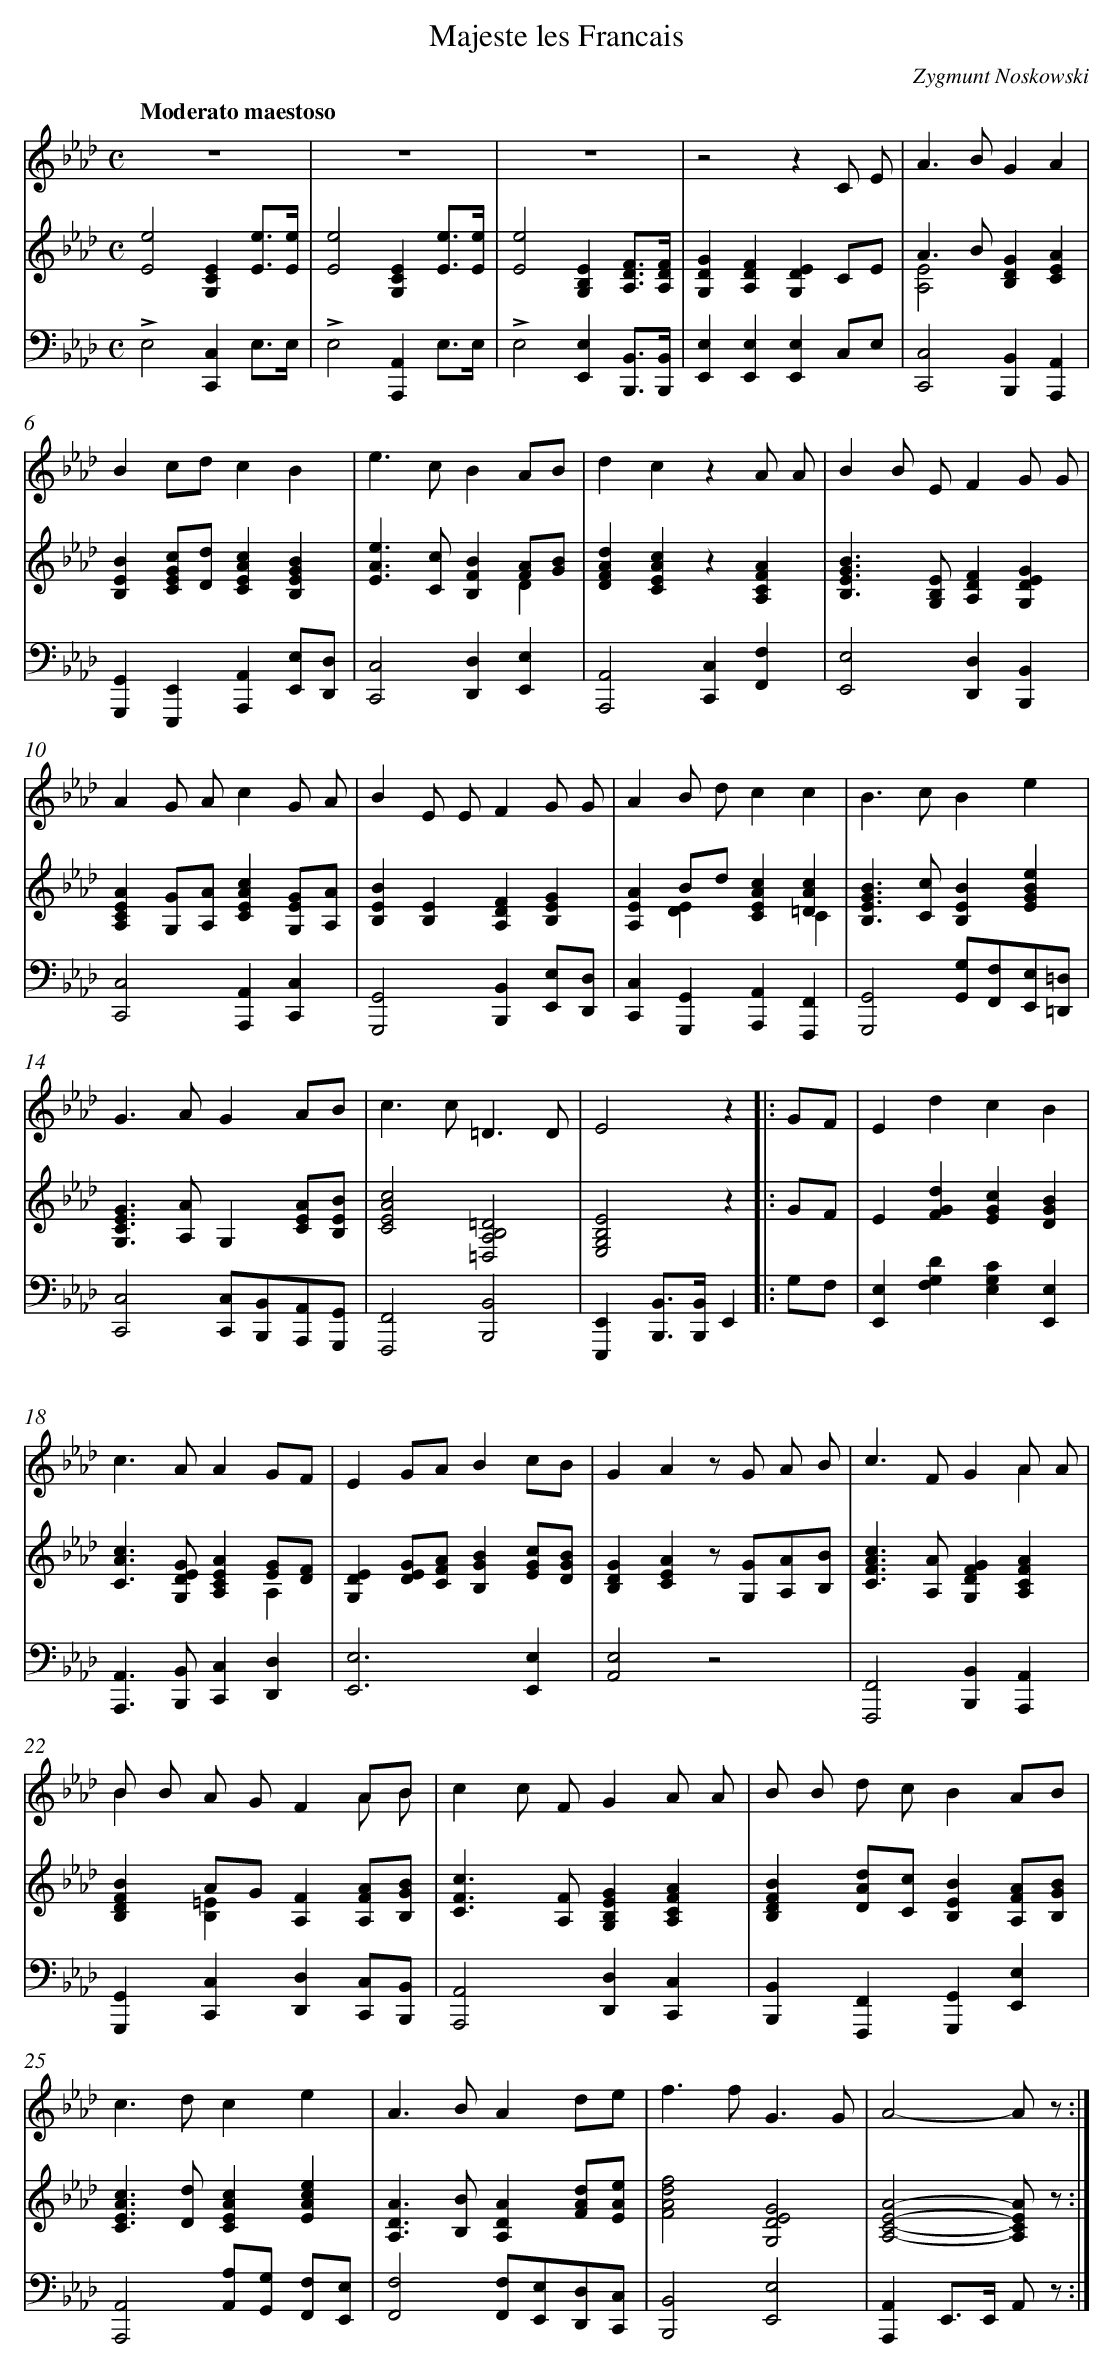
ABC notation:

X:1
T: Majeste les Francais
C: Zygmunt Noskowski
L: 1/4
M: C
Q: "Moderato maestoso"
V: 1 clef=treble
V: 2 clef=treble
V: 3 clef=bass
K: Ab
[V:1] z4 |
[V:2] [e2E2][ECG,][e3//E3//][e//E//] |
[V:3] !accent!E,2[C,C,,]E,3//E,// |
[V:1] z4 |
[V:2] [e2E2][ECG,][e3//E3//][e//E//] |
[V:3] !accent!E,2[A,,A,,,]E,3//E,// |
[V:1] z4 |
[V:2] [e2E2][EB,G,][F3//D3//A,3//][F//D//A,//] |
[V:3] !accent!E,2[E,E,,][B,,3//B,,,3//][B,,//B,,,//] |
[V:1] z2zC/ E/ |
[V:2] [GDG,][FDA,][EDG,]C/E/ |
[V:3] [E,E,,][E,E,,][E,E,,]C,/E,/ |
[V:1] A>BGA |
[V:2] A>B[GDB,][AEC] & [E2A,2]x2 |
[V:3] [C,2C,,2][B,,B,,,][A,,A,,,] |
[V:1] Bc/d/cB |
[V:2] [BEB,][c/G/E/C/][d/D/][cAEC][BGEB,] |
[V:3] [G,,G,,,][E,,E,,,][A,,A,,,][E,/E,,/][D,/D,,/] |
[V:1] e>cBA/B/ |
[V:2] [eAE]>[cC][BFB,][A/F/][B/G/] & x2xD |
[V:3] [C,2C,,2][D,D,,][E,E,,] |
[V:1] dczA/ A/ |
[V:2] [dAFD][cAEC]z[AFCA,] |
[V:3] [A,,2A,,,2][C,C,,][F,F,,] |
[V:1] BB/ E/FG/ G/ |
[V:2] [BGEB,]>[EB,G,][FDA,][GEDG,] |
[V:3] [E,2E,,2][D,D,,][B,,B,,,] |
[V:1] AG/ A/cG/ A/ |
[V:2] [AECA,][G/G,/][A/A,/][cAEC][G/E/G,/][A/A,/] |
[V:3] [C,2C,,2][A,,A,,,][C,C,,] |
[V:1] BE/ E/FG/ G/ |
[V:2] [BEB,][EB,][FDA,][GEB,] |
[V:3] [G,,2G,,,2][B,,B,,,][E,/E,,/][D,/D,,/] |
[V:1] AB/ d/cc |
[V:2] [AEA,]B/d/[cAEC][cA=D] & x[ED]xC |
[V:3] [C,C,,][G,,G,,,][A,,A,,,][F,,F,,,] |
[V:1] B>cBe |
[V:2] [BGEB,]>[cC][BEB,][eBGE] |
[V:3] [G,,2G,,,2][G,/G,,/][F,/F,,/][E,/E,,/][=D,/=D,,/] |
[V:1] G>AGA/B/ |
[V:2] [GECG,]>[AA,]G,[A/E/C/][B/E/B,/] |
[V:3] [C,2C,,2][C,/C,,/][B,,/B,,,/][A,,/A,,,/][G,,/G,,,/] |
[V:1] c>c=D3/D/ |
[V:2] [c2A2E2C2][=D2B,2A,2=D,2] |
[V:3] [F,,2F,,,2][B,,2B,,,2] |
[V:1] E2z ]|:
[V:2] [E2B,2G,2E,2]z ]|:
[V:3] [E,,E,,,][B,,/B,,,/]>[B,,/B,,,/]E,, ]|:
[V:1] G/F/ [I:setbarnb 17]|
[V:2] G/F/ |
[V:3] G,/F,/ |
[V:1] EdcB |
[V:2] E[dGF][cGE][BGD] |
[V:3] [E,E,,][DG,F,][CG,E,][E,E,,] |
[V:1] c>AAG/F/ |
[V:2] [cAC]>[GEDG,][AECA,][G/E/][F/D/] & x2xA, |
[V:3] [A,,A,,,]>[B,,B,,,][C,C,,][D,D,,] |
[V:1] EG/A/Bc/B/ |
[V:2] [EDG,][G/E/D/][A/F/C/][BGB,][c/G/E/][B/G/D/] |
[V:3] [E,3E,,3][E,E,,] |
[V:1] GAz/ G/ A/ B/ |
[V:2] [GDB,][AEC]z/ [G/G,/][A/A,/][B/B,/] |
[V:3] [E,2A,,2]z2 |
[V:1] c>FGA/ A/ & x2xA |
[V:2] [cAFC]>[AA,][GFDG,][AFCA,] |
[V:3] [F,,2F,,,2][B,,B,,,][A,,A,,,] |
[V:1] B/ B/ A/ G/FA/B/ & BxxA/ B/ |
[V:2] [BFDB,]A/G/[FA,][A/F/A,/][B/G/B,/] & x[=EB,]x2 |
[V:3] [G,,G,,,][C,C,,][D,D,,][C,/C,,/][B,,/B,,,/] |
[V:1] cc/ F/GA/ A/ |
[V:2] [cFC]>[FA,][GEB,G,][AFCA,] |
[V:3] [A,,2A,,,2][D,D,,][C,C,,] |
[V:1] B/ B/ d/ c/BA/B/ |
[V:2] [BFDB,][d/A/D/][c/C/][BEB,][A/F/A,/][B/G/B,/] |
[V:3] [B,,B,,,][F,,F,,,][G,,G,,,][E,E,,] |
[V:1] c>dce |
[V:2] [cAEC]>[dD][cAEC][ecAE] |
[V:3] [A,,2A,,,2][A,/A,,/][G,/G,,/] [F,/F,,/][E,/E,,/] |
[V:1] A>BAd/e/ |
[V:2] [ADA,]>[BB,][ADA,][d/A/F/][e/A/E/] |
[V:3] [F,2F,,2][F,/F,,/][E,/E,,/][D,/D,,/][C,/C,,/] |
[V:1] f>fG3/G/ |
[V:2] [f2d2A2F2][G2E2D2G,2] |
[V:3] [B,,2B,,,2][E,2E,,2] |
[V:1] A2-A/ z/ :|]
[V:2] [A2E2C2A,2]-[A/E/C/A,/] z/ :|]
[V:3] [A,,A,,,]E,,/>E,,/ A,,/ z/ :|]
